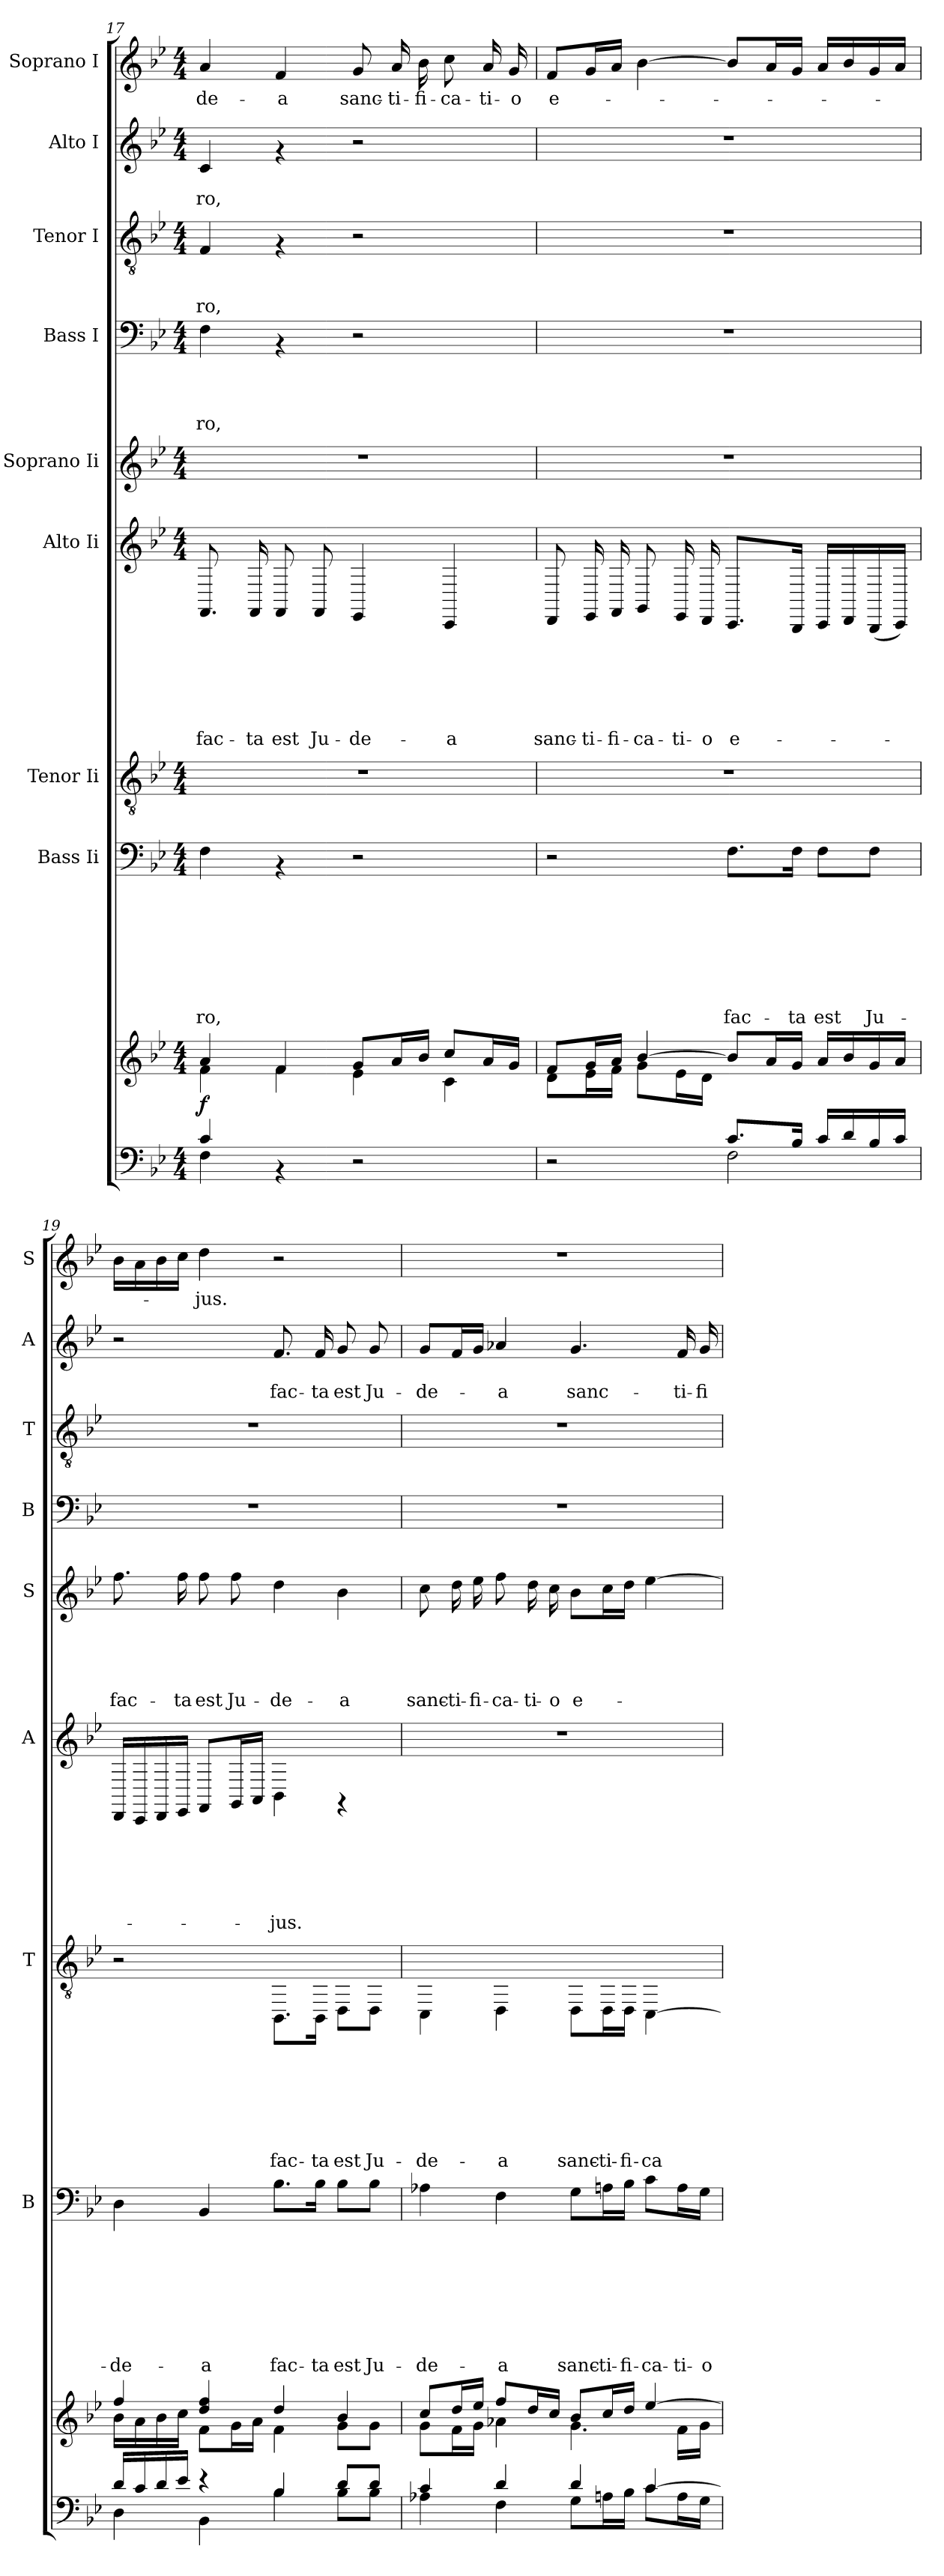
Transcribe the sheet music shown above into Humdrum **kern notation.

**kern	**kern	**dynam	**kern	**text	**text	**text	**text	**text	**text	**text	**text	**kern	**text	**text	**text	**text	**text	**text	**text	**kern	**text	**text	**text	**text	**text	**text	**kern	**text	**text	**text	**text	**text	**kern	**text	**text	**text	**text	**kern	**text	**text	**text	**kern	**text	**text	**kern	**text
*part9	*part9	*part9	*part8	*part8	*part8	*part8	*part8	*part8	*part8	*part8	*part8	*part7	*part7	*part7	*part7	*part7	*part7	*part7	*part7	*part6	*part6	*part6	*part6	*part6	*part6	*part6	*part5	*part5	*part5	*part5	*part5	*part5	*part4	*part4	*part4	*part4	*part4	*part3	*part3	*part3	*part3	*part2	*part2	*part2	*part1	*part1
*staff10	*staff9	*staff9/10	*staff8	*staff8	*staff8	*staff8	*staff8	*staff8	*staff8	*staff8	*staff8	*staff7	*staff7	*staff7	*staff7	*staff7	*staff7	*staff7	*staff7	*staff6	*staff6	*staff6	*staff6	*staff6	*staff6	*staff6	*staff5	*staff5	*staff5	*staff5	*staff5	*staff5	*staff4	*staff4	*staff4	*staff4	*staff4	*staff3	*staff3	*staff3	*staff3	*staff2	*staff2	*staff2	*staff1	*staff1
*	*	*	*I"Bass Ii	*	*	*	*	*	*	*	*	*I"Tenor Ii	*	*	*	*	*	*	*	*I"Alto Ii	*	*	*	*	*	*	*I"Soprano Ii	*	*	*	*	*	*I"Bass I	*	*	*	*	*I"Tenor I	*	*	*	*I"Alto I	*	*	*I"Soprano I	*
*	*	*	*I'B	*	*	*	*	*	*	*	*	*I'T	*	*	*	*	*	*	*	*I'A	*	*	*	*	*	*	*I'S	*	*	*	*	*	*I'B	*	*	*	*	*I'T	*	*	*	*I'A	*	*	*I'S	*
*clefF4	*clefG2	*	*clefF4	*	*	*	*	*	*	*	*	*clefGv2	*	*	*	*	*	*	*	*clefG2	*	*	*	*	*	*	*clefG2	*	*	*	*	*	*clefF4	*	*	*	*	*clefGv2	*	*	*	*clefG2	*	*	*clefG2	*
*k[b-e-]	*k[b-e-]	*	*k[b-e-]	*	*	*	*	*	*	*	*	*k[b-e-]	*	*	*	*	*	*	*	*k[b-e-]	*	*	*	*	*	*	*k[b-e-]	*	*	*	*	*	*k[b-e-]	*	*	*	*	*k[b-e-]	*	*	*	*k[b-e-]	*	*	*k[b-e-]	*
*B-:	*B-:	*	*B-:	*	*	*	*	*	*	*	*	*B-:	*	*	*	*	*	*	*	*B-:	*	*	*	*	*	*	*B-:	*	*	*	*	*	*B-:	*	*	*	*	*B-:	*	*	*	*B-:	*	*	*B-:	*
*M4/4	*M4/4	*	*M4/4	*	*	*	*	*	*	*	*	*M4/4	*	*	*	*	*	*	*	*M4/4	*	*	*	*	*	*	*M4/4	*	*	*	*	*	*M4/4	*	*	*	*	*M4/4	*	*	*	*M4/4	*	*	*M4/4	*
=17	=17	=17	=17	=17	=17	=17	=17	=17	=17	=17	=17	=17	=17	=17	=17	=17	=17	=17	=17	=17	=17	=17	=17	=17	=17	=17	=17	=17	=17	=17	=17	=17	=17	=17	=17	=17	=17	=17	=17	=17	=17	=17	=17	=17	=17	=17
*^	*^	*	*	*	*	*	*	*	*	*	*	*	*	*	*	*	*	*	*	*	*	*	*	*	*	*	*	*	*	*	*	*	*	*	*	*	*	*	*	*	*	*	*	*	*	*
!	!	!	!	!LO:DY:a=2	!	!	!	!	!	!	!	!	!LO:LY:b	!	!	!	!	!	!	!	!	!	!	!	!	!	!	!LO:LY:b	!	!	!	!	!	!	!	!	!	!	!LO:LY:b	!	!	!	!LO:LY:b	!	!	!LO:LY:b	!	!LO:LY:b
4c/	4F\	4a/	4f\	f	4F\	.	.	.	.	.	.	.	-ro,	1r	.	.	.	.	.	.	.	8.FF/	.	.	.	.	.	fac-	1r	.	.	.	.	.	4F\	.	.	.	-ro,	4F/	.	.	-ro,	4c/	.	-ro,	4a/	-de-
!	!	!	!	!	!	!	!	!	!	!	!	!	!	!	!	!	!	!	!	!	!	!	!	!	!	!	!	!LO:LY:b	!	!	!	!	!	!	!	!	!	!	!	!	!	!	!	!	!	!	!	!
.	.	.	.	.	.	.	.	.	.	.	.	.	.	.	.	.	.	.	.	.	.	16FF/	.	.	.	.	.	-ta	.	.	.	.	.	.	.	.	.	.	.	.	.	.	.	.	.	.	.	.
!	!	!	!	!	!	!	!	!	!	!	!	!	!	!	!	!	!	!	!	!	!	!	!	!	!	!	!	!LO:LY:b	!	!	!	!	!	!	!	!	!	!	!	!	!	!	!	!	!	!	!	!LO:LY:b
4rAA	2.ryy	4f/	4f\	.	4rAA	.	.	.	.	.	.	.	.	.	.	.	.	.	.	.	.	8FF/	.	.	.	.	.	est	.	.	.	.	.	.	4rAA	.	.	.	.	4rF	.	.	.	4rf	.	.	4f/	-a
!	!	!	!	!	!	!	!	!	!	!	!	!	!	!	!	!	!	!	!	!	!	!	!	!	!	!	!	!LO:LY:b	!	!	!	!	!	!	!	!	!	!	!	!	!	!	!	!	!	!	!	!
.	.	.	.	.	.	.	.	.	.	.	.	.	.	.	.	.	.	.	.	.	.	8FF/	.	.	.	.	.	Ju-	.	.	.	.	.	.	.	.	.	.	.	.	.	.	.	.	.	.	.	.
!	!	!	!	!	!	!	!	!	!	!	!	!	!	!	!	!	!	!	!	!	!	!	!	!	!	!	!	!LO:LY:b	!	!	!	!	!	!	!	!	!	!	!	!	!	!	!	!	!	!	!	!LO:LY:b
2r	.	8g/L	4e-\	.	2r	.	.	.	.	.	.	.	.	.	.	.	.	.	.	.	.	4EE-/	.	.	.	.	.	-de-	.	.	.	.	.	.	2r	.	.	.	.	2r	.	.	.	2r	.	.	8g/	sanc-
!	!	!	!	!	!	!	!	!	!	!	!	!	!	!	!	!	!	!	!	!	!	!	!	!	!	!	!	!	!	!	!	!	!	!	!	!	!	!	!	!	!	!	!	!	!	!	!	!LO:LY:b
.	.	16a/L	.	.	.	.	.	.	.	.	.	.	.	.	.	.	.	.	.	.	.	.	.	.	.	.	.	.	.	.	.	.	.	.	.	.	.	.	.	.	.	.	.	.	.	.	16a/	-ti-
!	!	!	!	!	!	!	!	!	!	!	!	!	!	!	!	!	!	!	!	!	!	!	!	!	!	!	!	!	!	!	!	!	!	!	!	!	!	!	!	!	!	!	!	!	!	!	!	!LO:LY:b
.	.	16b-/JJ	.	.	.	.	.	.	.	.	.	.	.	.	.	.	.	.	.	.	.	.	.	.	.	.	.	.	.	.	.	.	.	.	.	.	.	.	.	.	.	.	.	.	.	.	16b-\	-fi-
!	!	!	!	!	!	!	!	!	!	!	!	!	!	!	!	!	!	!	!	!	!	!	!	!	!	!	!	!LO:LY:b	!	!	!	!	!	!	!	!	!	!	!	!	!	!	!	!	!	!	!	!LO:LY:b
.	.	8cc/L	4c\	.	.	.	.	.	.	.	.	.	.	.	.	.	.	.	.	.	.	4CC/	.	.	.	.	.	-a	.	.	.	.	.	.	.	.	.	.	.	.	.	.	.	.	.	.	8cc\	-ca-
!	!	!	!	!	!	!	!	!	!	!	!	!	!	!	!	!	!	!	!	!	!	!	!	!	!	!	!	!	!	!	!	!	!	!	!	!	!	!	!	!	!	!	!	!	!	!	!	!LO:LY:b
.	.	16a/L	.	.	.	.	.	.	.	.	.	.	.	.	.	.	.	.	.	.	.	.	.	.	.	.	.	.	.	.	.	.	.	.	.	.	.	.	.	.	.	.	.	.	.	.	16a/	-ti-
!	!	!	!	!	!	!	!	!	!	!	!	!	!	!	!	!	!	!	!	!	!	!	!	!	!	!	!	!	!	!	!	!	!	!	!	!	!	!	!	!	!	!	!	!	!	!	!	!LO:LY:b
.	.	16g/JJ	.	.	.	.	.	.	.	.	.	.	.	.	.	.	.	.	.	.	.	.	.	.	.	.	.	.	.	.	.	.	.	.	.	.	.	.	.	.	.	.	.	.	.	.	16g/	-o
=18	=18	=18	=18	=18	=18	=18	=18	=18	=18	=18	=18	=18	=18	=18	=18	=18	=18	=18	=18	=18	=18	=18	=18	=18	=18	=18	=18	=18	=18	=18	=18	=18	=18	=18	=18	=18	=18	=18	=18	=18	=18	=18	=18	=18	=18	=18	=18	=18
!	!	!	!	!	!	!	!	!	!	!	!	!	!	!	!	!	!	!	!	!	!	!	!	!	!	!	!	!LO:LY:b	!	!	!	!	!	!	!	!	!	!	!	!	!	!	!	!	!	!	!	!LO:LY:b
2r	2ryy	8f/L	8d\L	.	2r	.	.	.	.	.	.	.	.	1r	.	.	.	.	.	.	.	8DD/	.	.	.	.	.	sanc-	1r	.	.	.	.	.	1r	.	.	.	.	1r	.	.	.	1r	.	.	8f/L	e-
!	!	!	!	!	!	!	!	!	!	!	!	!	!	!	!	!	!	!	!	!	!	!	!	!	!	!	!	!LO:LY:b	!	!	!	!	!	!	!	!	!	!	!	!	!	!	!	!	!	!	!	!
.	.	16g/L	16e-\L	.	.	.	.	.	.	.	.	.	.	.	.	.	.	.	.	.	.	16EE-/	.	.	.	.	.	-ti-	.	.	.	.	.	.	.	.	.	.	.	.	.	.	.	.	.	.	16g/L	.
!	!	!	!	!	!	!	!	!	!	!	!	!	!	!	!	!	!	!	!	!	!	!	!	!	!	!	!	!LO:LY:b	!	!	!	!	!	!	!	!	!	!	!	!	!	!	!	!	!	!	!	!
.	.	16a/JJ	16f\JJ	.	.	.	.	.	.	.	.	.	.	.	.	.	.	.	.	.	.	16FF/	.	.	.	.	.	-fi-	.	.	.	.	.	.	.	.	.	.	.	.	.	.	.	.	.	.	16a/JJ	.
!	!	!	!	!	!	!	!	!	!	!	!	!	!	!	!	!	!	!	!	!	!	!	!	!	!	!	!	!LO:LY:b	!	!	!	!	!	!	!	!	!	!	!	!	!	!	!	!	!	!	!	!
.	.	[>4b-/	8g\L	.	.	.	.	.	.	.	.	.	.	.	.	.	.	.	.	.	.	8GG/	.	.	.	.	.	-ca-	.	.	.	.	.	.	.	.	.	.	.	.	.	.	.	.	.	.	[>4b-\	.
!	!	!	!	!	!	!	!	!	!	!	!	!	!	!	!	!	!	!	!	!	!	!	!	!	!	!	!	!LO:LY:b	!	!	!	!	!	!	!	!	!	!	!	!	!	!	!	!	!	!	!	!
.	.	.	16e-\L	.	.	.	.	.	.	.	.	.	.	.	.	.	.	.	.	.	.	16EE-/	.	.	.	.	.	-ti-	.	.	.	.	.	.	.	.	.	.	.	.	.	.	.	.	.	.	.	.
!	!	!	!	!	!	!	!	!	!	!	!	!	!	!	!	!	!	!	!	!	!	!	!	!	!	!	!	!LO:LY:b	!	!	!	!	!	!	!	!	!	!	!	!	!	!	!	!	!	!	!	!
.	.	.	16d\JJ	.	.	.	.	.	.	.	.	.	.	.	.	.	.	.	.	.	.	16DD/	.	.	.	.	.	-o	.	.	.	.	.	.	.	.	.	.	.	.	.	.	.	.	.	.	.	.
!	!	!	!	!	!	!	!	!	!	!	!	!	!LO:LY:b	!	!	!	!	!	!	!	!	!	!	!	!	!	!	!LO:LY:b	!	!	!	!	!	!	!	!	!	!	!	!	!	!	!	!	!	!	!	!
8.c/L	2F\	8b-/L]	2ryy	.	8.F\L	.	.	.	.	.	.	.	fac-	.	.	.	.	.	.	.	.	8.CC/L	.	.	.	.	.	e-	.	.	.	.	.	.	.	.	.	.	.	.	.	.	.	.	.	.	8b-/L]	.
.	.	16a/L	.	.	.	.	.	.	.	.	.	.	.	.	.	.	.	.	.	.	.	.	.	.	.	.	.	.	.	.	.	.	.	.	.	.	.	.	.	.	.	.	.	.	.	.	16a/L	.
!	!	!	!	!	!	!	!	!	!	!	!	!	!LO:LY:b	!	!	!	!	!	!	!	!	!	!	!	!	!	!	!	!	!	!	!	!	!	!	!	!	!	!	!	!	!	!	!	!	!	!	!
16B-/Jk	.	16g/JJ	.	.	16F\Jk	.	.	.	.	.	.	.	-ta	.	.	.	.	.	.	.	.	16BBB-/Jk	.	.	.	.	.	.	.	.	.	.	.	.	.	.	.	.	.	.	.	.	.	.	.	.	16g/JJ	.
!	!	!	!	!	!	!	!	!	!	!	!	!	!LO:LY:b	!	!	!	!	!	!	!	!	!	!	!	!	!	!	!	!	!	!	!	!	!	!	!	!	!	!	!	!	!	!	!	!	!	!	!
16c/LL	.	16a/LL	.	.	8F\L	.	.	.	.	.	.	.	est	.	.	.	.	.	.	.	.	16CC/LL	.	.	.	.	.	.	.	.	.	.	.	.	.	.	.	.	.	.	.	.	.	.	.	.	16a/LL	.
16d/	.	16b-/	.	.	.	.	.	.	.	.	.	.	.	.	.	.	.	.	.	.	.	16DD/	.	.	.	.	.	.	.	.	.	.	.	.	.	.	.	.	.	.	.	.	.	.	.	.	16b-/	.
!	!	!	!	!	!	!	!	!	!	!	!	!	!LO:LY:b	!	!	!	!	!	!	!	!	!	!	!	!	!	!	!	!	!	!	!	!	!	!	!	!	!	!	!	!	!	!	!	!	!	!	!
16B-/	.	16g/	.	.	8F\J	.	.	.	.	.	.	.	Ju-	.	.	.	.	.	.	.	.	(>16BBB-/	.	.	.	.	.	.	.	.	.	.	.	.	.	.	.	.	.	.	.	.	.	.	.	.	16g/	.
16c/JJ	.	16a/JJ	.	.	.	.	.	.	.	.	.	.	.	.	.	.	.	.	.	.	.	16CC/JJ)	.	.	.	.	.	.	.	.	.	.	.	.	.	.	.	.	.	.	.	.	.	.	.	.	16a/JJ	.
!!LO:PB:g=z
=19	=19	=19	=19	=19	=19	=19	=19	=19	=19	=19	=19	=19	=19	=19	=19	=19	=19	=19	=19	=19	=19	=19	=19	=19	=19	=19	=19	=19	=19	=19	=19	=19	=19	=19	=19	=19	=19	=19	=19	=19	=19	=19	=19	=19	=19	=19	=19	=19
!	!	!	!	!	!	!	!	!	!	!	!	!	!LO:LY:b	!	!	!	!	!	!	!	!	!	!	!	!	!	!	!	!	!	!	!	!	!LO:LY:b	!	!	!	!	!	!	!	!	!	!	!	!	!	!
16d/LL	4D\	4ff/	16b-\LL	.	4D\	.	.	.	.	.	.	.	-de-	2r	.	.	.	.	.	.	.	16DD/LL	.	.	.	.	.	.	8.ff\	.	.	.	.	fac-	1r	.	.	.	.	1r	.	.	.	2r	.	.	16b-\LL	.
16c/	.	.	16a\	.	.	.	.	.	.	.	.	.	.	.	.	.	.	.	.	.	.	16CC/	.	.	.	.	.	.	.	.	.	.	.	.	.	.	.	.	.	.	.	.	.	.	.	.	16a\	.
16d/	.	.	16b-\	.	.	.	.	.	.	.	.	.	.	.	.	.	.	.	.	.	.	16DD/	.	.	.	.	.	.	.	.	.	.	.	.	.	.	.	.	.	.	.	.	.	.	.	.	16b-\	.
!	!	!	!	!	!	!	!	!	!	!	!	!	!	!	!	!	!	!	!	!	!	!	!	!	!	!	!	!	!	!	!	!	!	!LO:LY:b	!	!	!	!	!	!	!	!	!	!	!	!	!	!
16e-/JJ	.	.	16cc\JJ	.	.	.	.	.	.	.	.	.	.	.	.	.	.	.	.	.	.	16EE-/JJ	.	.	.	.	.	.	16ff\	.	.	.	.	-ta	.	.	.	.	.	.	.	.	.	.	.	.	16cc\JJ	.
!	!	!	!	!	!	!	!	!	!	!	!	!	!LO:LY:b	!	!	!	!	!	!	!	!	!	!	!	!	!	!	!	!	!	!	!	!	!LO:LY:b	!	!	!	!	!	!	!	!	!	!	!	!	!	!LO:LY:b
4r	4BB-\	4dd/ 4ff/	8f\L	.	4BB-/	.	.	.	.	.	.	.	-a	.	.	.	.	.	.	.	.	8FF/L	.	.	.	.	.	.	8ff\	.	.	.	.	est	.	.	.	.	.	.	.	.	.	.	.	.	4dd\	-jus.
!	!	!	!	!	!	!	!	!	!	!	!	!	!	!	!	!	!	!	!	!	!	!	!	!	!	!	!	!	!	!	!	!	!	!LO:LY:b	!	!	!	!	!	!	!	!	!	!	!	!	!	!
.	.	.	16g\L	.	.	.	.	.	.	.	.	.	.	.	.	.	.	.	.	.	.	16GG/L	.	.	.	.	.	.	8ff\	.	.	.	.	Ju-	.	.	.	.	.	.	.	.	.	.	.	.	.	.
.	.	.	16a\JJ	.	.	.	.	.	.	.	.	.	.	.	.	.	.	.	.	.	.	16AA/JJ	.	.	.	.	.	.	.	.	.	.	.	.	.	.	.	.	.	.	.	.	.	.	.	.	.	.
!	!	!	!	!	!	!	!	!	!	!	!	!	!LO:LY:b	!	!	!	!	!	!	!	!LO:LY:b	!	!	!	!	!	!	!LO:LY:b	!	!	!	!	!	!LO:LY:b	!	!	!	!	!	!	!	!	!	!	!	!LO:LY:b	!	!
4B-/	4B-\	4dd/	4f\	.	8.B-\L	.	.	.	.	.	.	.	fac-	8.BBB-\L	.	.	.	.	.	.	fac-	4BB-\	.	.	.	.	.	-jus.	4dd\	.	.	.	.	-de-	.	.	.	.	.	.	.	.	.	8.f/	.	fac-	2r	.
!	!	!	!	!	!	!	!	!	!	!	!	!	!LO:LY:b	!	!	!	!	!	!	!	!LO:LY:b	!	!	!	!	!	!	!	!	!	!	!	!	!	!	!	!	!	!	!	!	!	!	!	!	!LO:LY:b	!	!
.	.	.	.	.	16B-\Jk	.	.	.	.	.	.	.	-ta	16BBB-\Jk	.	.	.	.	.	.	-ta	.	.	.	.	.	.	.	.	.	.	.	.	.	.	.	.	.	.	.	.	.	.	16f/	.	-ta	.	.
!	!	!	!	!	!	!	!	!	!	!	!	!	!LO:LY:b	!	!	!	!	!	!	!	!LO:LY:b	!	!	!	!	!	!	!	!	!	!	!	!	!LO:LY:b	!	!	!	!	!	!	!	!	!	!	!	!LO:LY:b	!	!
8d/L	8B-\L	4b-/	8g\L	.	8B-\L	.	.	.	.	.	.	.	est	8DD\L	.	.	.	.	.	.	est	4rFF	.	.	.	.	.	.	4b-\	.	.	.	.	-a	.	.	.	.	.	.	.	.	.	8g/	.	est	.	.
!	!	!	!	!	!	!	!	!	!	!	!	!	!LO:LY:b	!	!	!	!	!	!	!	!LO:LY:b	!	!	!	!	!	!	!	!	!	!	!	!	!	!	!	!	!	!	!	!	!	!	!	!	!LO:LY:b	!	!
8d/J	8B-\J	.	8g\J	.	8B-\J	.	.	.	.	.	.	.	Ju-	8DD\J	.	.	.	.	.	.	Ju-	.	.	.	.	.	.	.	.	.	.	.	.	.	.	.	.	.	.	.	.	.	.	8g/	.	Ju-	.	.
=20	=20	=20	=20	=20	=20	=20	=20	=20	=20	=20	=20	=20	=20	=20	=20	=20	=20	=20	=20	=20	=20	=20	=20	=20	=20	=20	=20	=20	=20	=20	=20	=20	=20	=20	=20	=20	=20	=20	=20	=20	=20	=20	=20	=20	=20	=20	=20	=20
!	!	!	!	!	!	!	!	!	!	!	!	!	!LO:LY:b	!	!	!	!	!	!	!	!LO:LY:b	!	!	!	!	!	!	!	!	!	!	!	!	!LO:LY:b	!	!	!	!	!	!	!	!	!	!	!	!LO:LY:b	!	!
4c/	4A-X\	8cc/L	8g\L	.	4A-X\	.	.	.	.	.	.	.	-de-	4CC\	.	.	.	.	.	.	-de-	1r	.	.	.	.	.	.	8cc\	.	.	.	.	sanc-	1r	.	.	.	.	1r	.	.	.	8g/L	.	-de-	1r	.
!	!	!	!	!	!	!	!	!	!	!	!	!	!	!	!	!	!	!	!	!	!	!	!	!	!	!	!	!	!	!	!	!	!	!LO:LY:b	!	!	!	!	!	!	!	!	!	!	!	!	!	!
.	.	16dd/L	16f\L	.	.	.	.	.	.	.	.	.	.	.	.	.	.	.	.	.	.	.	.	.	.	.	.	.	16dd\	.	.	.	.	-ti-	.	.	.	.	.	.	.	.	.	16f/L	.	.	.	.
!	!	!	!	!	!	!	!	!	!	!	!	!	!	!	!	!	!	!	!	!	!	!	!	!	!	!	!	!	!	!	!	!	!	!LO:LY:b	!	!	!	!	!	!	!	!	!	!	!	!	!	!
.	.	16ee-/JJ	16g\JJ	.	.	.	.	.	.	.	.	.	.	.	.	.	.	.	.	.	.	.	.	.	.	.	.	.	16ee-\	.	.	.	.	-fi-	.	.	.	.	.	.	.	.	.	16g/JJ	.	.	.	.
!	!	!	!	!	!	!	!	!	!	!	!	!	!LO:LY:b	!	!	!	!	!	!	!	!LO:LY:b	!	!	!	!	!	!	!	!	!	!	!	!	!LO:LY:b	!	!	!	!	!	!	!	!	!	!	!	!LO:LY:b	!	!
4d/	4F\	8ff/L	4a-X\	.	4F\	.	.	.	.	.	.	.	-a	4DD\	.	.	.	.	.	.	-a	.	.	.	.	.	.	.	8ff\	.	.	.	.	-ca-	.	.	.	.	.	.	.	.	.	4a-X/	.	-a	.	.
!	!	!	!	!	!	!	!	!	!	!	!	!	!	!	!	!	!	!	!	!	!	!	!	!	!	!	!	!	!	!	!	!	!	!LO:LY:b	!	!	!	!	!	!	!	!	!	!	!	!	!	!
.	.	16dd/L	.	.	.	.	.	.	.	.	.	.	.	.	.	.	.	.	.	.	.	.	.	.	.	.	.	.	16dd\	.	.	.	.	-ti-	.	.	.	.	.	.	.	.	.	.	.	.	.	.
!	!	!	!	!	!	!	!	!	!	!	!	!	!	!	!	!	!	!	!	!	!	!	!	!	!	!	!	!	!	!	!	!	!	!LO:LY:b	!	!	!	!	!	!	!	!	!	!	!	!	!	!
.	.	16cc/JJ	.	.	.	.	.	.	.	.	.	.	.	.	.	.	.	.	.	.	.	.	.	.	.	.	.	.	16cc\	.	.	.	.	-o	.	.	.	.	.	.	.	.	.	.	.	.	.	.
!	!	!	!	!	!	!	!	!	!	!	!	!	!LO:LY:b	!	!	!	!	!	!	!	!LO:LY:b	!	!	!	!	!	!	!	!	!	!	!	!	!LO:LY:b	!	!	!	!	!	!	!	!	!	!	!	!LO:LY:b	!	!
4d/	8G\L	8b-/L	4.g\	.	8G\L	.	.	.	.	.	.	.	sanc-	8DD\L	.	.	.	.	.	.	sanc-	.	.	.	.	.	.	.	8b-\L	.	.	.	.	e-	.	.	.	.	.	.	.	.	.	4.g/	.	sanc-	.	.
!	!	!	!	!	!	!	!	!	!	!	!	!	!LO:LY:b	!	!	!	!	!	!	!	!LO:LY:b	!	!	!	!	!	!	!	!	!	!	!	!	!	!	!	!	!	!	!	!	!	!	!	!	!	!	!
.	16An\L	16cc/L	.	.	16An\L	.	.	.	.	.	.	.	-ti-	16DD\L	.	.	.	.	.	.	-ti-	.	.	.	.	.	.	.	16cc\L	.	.	.	.	.	.	.	.	.	.	.	.	.	.	.	.	.	.	.
!	!	!	!	!	!	!	!	!	!	!	!	!	!LO:LY:b	!	!	!	!	!	!	!	!LO:LY:b	!	!	!	!	!	!	!	!	!	!	!	!	!	!	!	!	!	!	!	!	!	!	!	!	!	!	!
.	16B-\JJ	16dd/JJ	.	.	16B-\JJ	.	.	.	.	.	.	.	-fi-	16DD\JJ	.	.	.	.	.	.	-fi-	.	.	.	.	.	.	.	16dd\JJ	.	.	.	.	.	.	.	.	.	.	.	.	.	.	.	.	.	.	.
!	!	!	!	!	!	!	!	!	!	!	!	!	!LO:LY:b	!	!	!	!	!	!	!	!LO:LY:b	!	!	!	!	!	!	!	!	!	!	!	!	!	!	!	!	!	!	!	!	!	!	!	!	!	!	!
[>4c/	8c\L	[>4ee-/	.	.	8c\L	.	.	.	.	.	.	.	-ca-	[>4CC\	.	.	.	.	.	.	-ca-	.	.	.	.	.	.	.	[>4ee-\	.	.	.	.	.	.	.	.	.	.	.	.	.	.	.	.	.	.	.
!	!	!	!	!	!	!	!	!	!	!	!	!	!LO:LY:b	!	!	!	!	!	!	!	!	!	!	!	!	!	!	!	!	!	!	!	!	!	!	!	!	!	!	!	!	!	!	!	!	!LO:LY:b	!	!
.	16A\L	.	16f\LL	.	16A\L	.	.	.	.	.	.	.	-ti-	.	.	.	.	.	.	.	.	.	.	.	.	.	.	.	.	.	.	.	.	.	.	.	.	.	.	.	.	.	.	16f/	.	-ti-	.	.
!	!	!	!	!	!	!	!	!	!	!	!	!	!LO:LY:b	!	!	!	!	!	!	!	!	!	!	!	!	!	!	!	!	!	!	!	!	!	!	!	!	!	!	!	!	!	!	!	!	!LO:LY:b	!	!
.	16G\JJ	.	16g\JJ	.	16G\JJ	.	.	.	.	.	.	.	-o	.	.	.	.	.	.	.	.	.	.	.	.	.	.	.	.	.	.	.	.	.	.	.	.	.	.	.	.	.	.	16g/	.	-fi-	.	.
*v	*v	*	*	*	*	*	*	*	*	*	*	*	*	*	*	*	*	*	*	*	*	*	*	*	*	*	*	*	*	*	*	*	*	*	*	*	*	*	*	*	*	*	*	*	*	*	*	*
*	*v	*v	*	*	*	*	*	*	*	*	*	*	*	*	*	*	*	*	*	*	*	*	*	*	*	*	*	*	*	*	*	*	*	*	*	*	*	*	*	*	*	*	*	*	*	*	*
=	=	=	=	=	=	=	=	=	=	=	=	=	=	=	=	=	=	=	=	=	=	=	=	=	=	=	=	=	=	=	=	=	=	=	=	=	=	=	=	=	=	=	=	=	=	=
*-	*-	*-	*-	*-	*-	*-	*-	*-	*-	*-	*-	*-	*-	*-	*-	*-	*-	*-	*-	*-	*-	*-	*-	*-	*-	*-	*-	*-	*-	*-	*-	*-	*-	*-	*-	*-	*-	*-	*-	*-	*-	*-	*-	*-	*-	*-
